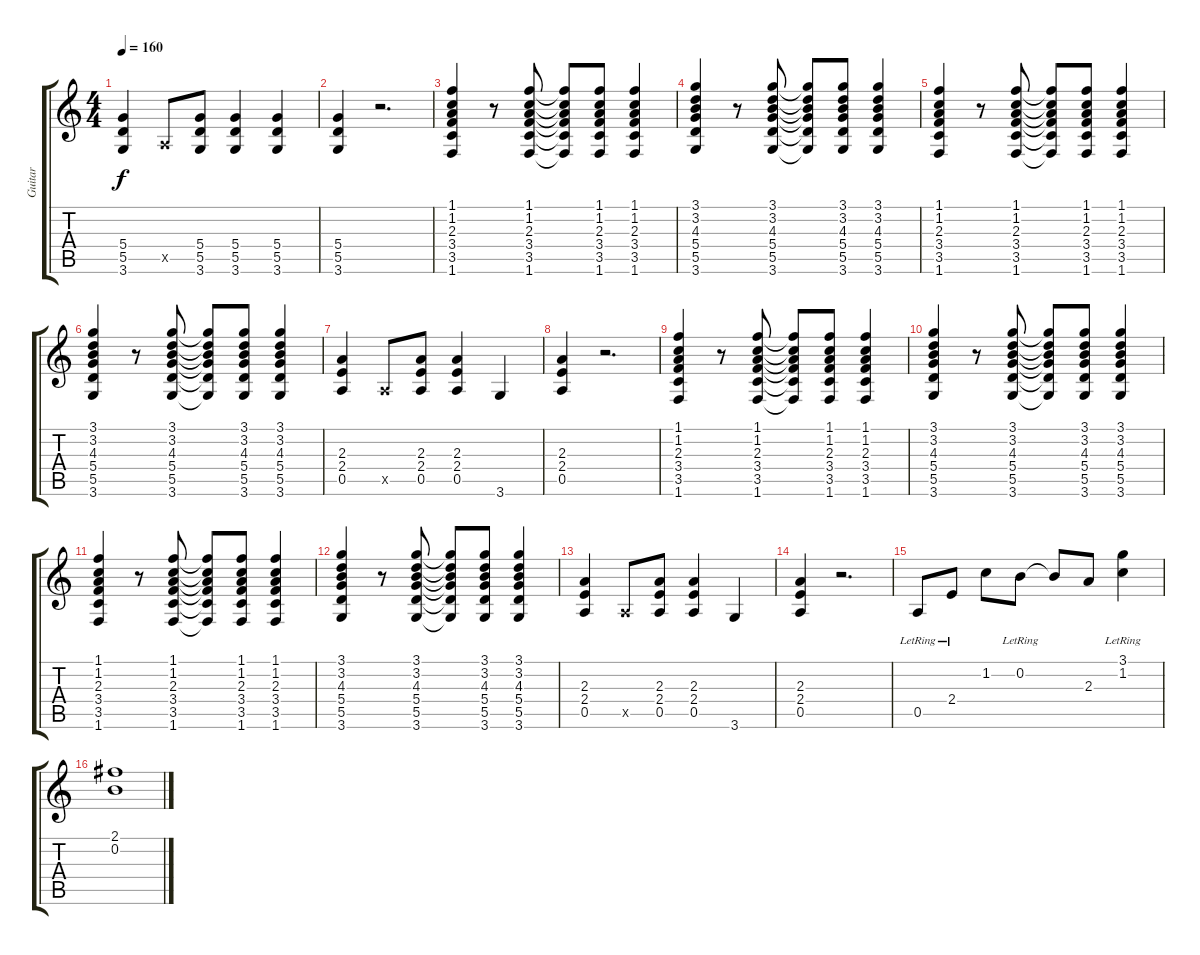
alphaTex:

\track ("Guitar" "Guitar") {instrument overdrivenguitar}
\staff {score tabs}
\tuning (E4 B3 G3 D3 A2 E2) {hide}
\ts (4 4)
\tempo 160
\clef g2
\ks c
(5.4 5.5 3.6).4{dy f} 0.5{x}.8 (5.4 5.5 3.6).8 (5.4 5.5 3.6).4 (5.4 5.5 3.6).4 |
(5.4 5.5 3.6).4 r.2{d} |
(1.1 1.2 2.3 3.4 3.5 1.6).4 r.8 (1.1 1.2 2.3 3.4 3.5 1.6).8 (1.1{t} 1.2{t} 2.3{t} 3.4{t} 3.5{t} 1.6{t}).8 (1.1 1.2 2.3 3.4 3.5 1.6).8 (1.1 1.2 2.3 3.4 3.5 1.6).4 |
(3.1 3.2 4.3 5.4 5.5 3.6).4 r.8 (3.1 3.2 4.3 5.4 5.5 3.6).8 (3.1{t} 3.2{t} 4.3{t} 5.4{t} 5.5{t} 3.6{t}).8 (3.1 3.2 4.3 5.4 5.5 3.6).8 (3.1 3.2 4.3 5.4 5.5 3.6).4 |
(1.1 1.2 2.3 3.4 3.5 1.6).4 r.8 (1.1 1.2 2.3 3.4 3.5 1.6).8 (1.1{t} 1.2{t} 2.3{t} 3.4{t} 3.5{t} 1.6{t}).8 (1.1 1.2 2.3 3.4 3.5 1.6).8 (1.1 1.2 2.3 3.4 3.5 1.6).4 |
(3.1 3.2 4.3 5.4 5.5 3.6).4 r.8 (3.1 3.2 4.3 5.4 5.5 3.6).8 (3.1{t} 3.2{t} 4.3{t} 5.4{t} 5.5{t} 3.6{t}).8 (3.1 3.2 4.3 5.4 5.5 3.6).8 (3.1 3.2 4.3 5.4 5.5 3.6).4 |
(2.3 2.4 0.5).4 0.5{x}.8 (2.3 2.4 0.5).8 (2.3 2.4 0.5).4 3.6.4 |
(2.3 2.4 0.5).4 r.2{d} |
(1.1 1.2 2.3 3.4 3.5 1.6).4 r.8 (1.1 1.2 2.3 3.4 3.5 1.6).8 (1.1{t} 1.2{t} 2.3{t} 3.4{t} 3.5{t} 1.6{t}).8 (1.1 1.2 2.3 3.4 3.5 1.6).8 (1.1 1.2 2.3 3.4 3.5 1.6).4 |
(3.1 3.2 4.3 5.4 5.5 3.6).4 r.8 (3.1 3.2 4.3 5.4 5.5 3.6).8 (3.1{t} 3.2{t} 4.3{t} 5.4{t} 5.5{t} 3.6{t}).8 (3.1 3.2 4.3 5.4 5.5 3.6).8 (3.1 3.2 4.3 5.4 5.5 3.6).4 |
(1.1 1.2 2.3 3.4 3.5 1.6).4 r.8 (1.1 1.2 2.3 3.4 3.5 1.6).8 (1.1{t} 1.2{t} 2.3{t} 3.4{t} 3.5{t} 1.6{t}).8 (1.1 1.2 2.3 3.4 3.5 1.6).8 (1.1 1.2 2.3 3.4 3.5 1.6).4 |
(3.1 3.2 4.3 5.4 5.5 3.6).4 r.8 (3.1 3.2 4.3 5.4 5.5 3.6).8 (3.1{t} 3.2{t} 4.3{t} 5.4{t} 5.5{t} 3.6{t}).8 (3.1 3.2 4.3 5.4 5.5 3.6).8 (3.1 3.2 4.3 5.4 5.5 3.6).4 |
(2.3 2.4 0.5).4 0.5{x}.8 (2.3 2.4 0.5).8 (2.3 2.4 0.5).4 3.6.4 |
(2.3 2.4 0.5).4 r.2{d} |
0.5{lr}.8 2.4{lr}.8 1.2.8 0.2{lr}.8 0.2{t}.8 2.3.8 (3.1{lr} 1.2).4 |
(2.1 0.2).1
